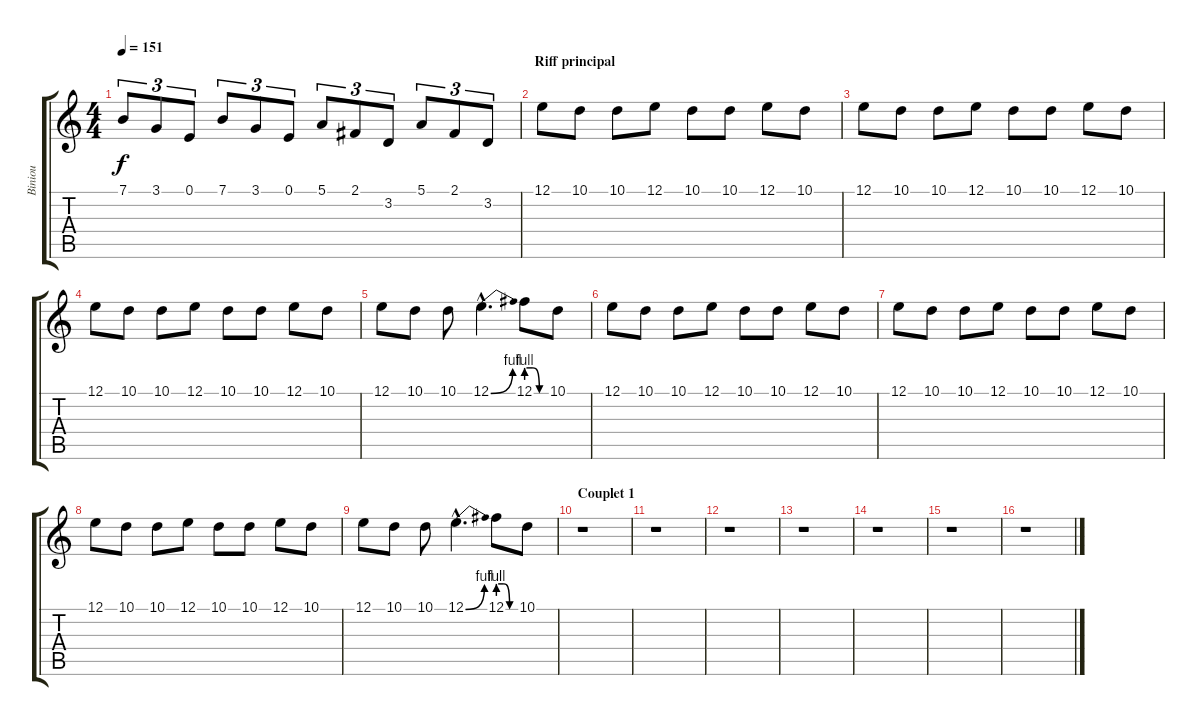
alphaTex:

\track ("Biniou" "Biniou") {instrument englishhorn}
\staff {score tabs}
\tuning (E4 B3 G3 D3 A2 E2) {hide}
\ts (4 4)
\tempo 151
\clef g2
\ks c
7.1.8{tu (3 2) dy f} 3.1.8{tu (3 2)} 0.1.8{tu (3 2)} 7.1.8{tu (3 2)} 3.1.8{tu (3 2)} 0.1.8{tu (3 2)} 5.1.8{tu (3 2)} 2.1.8{tu (3 2)} 3.2.8{tu (3 2)} 5.1.8{tu (3 2)} 2.1.8{tu (3 2)} 3.2.8{tu (3 2)} |
\section ("" "Riff principal")
12.1.8 10.1.8 10.1.8 12.1.8 10.1.8 10.1.8 12.1.8 10.1.8 |
12.1.8 10.1.8 10.1.8 12.1.8 10.1.8 10.1.8 12.1.8 10.1.8 |
12.1.8 10.1.8 10.1.8 12.1.8 10.1.8 10.1.8 12.1.8 10.1.8 |
12.1.8 10.1.8 10.1.8 12.1{be (bend 0 0 60 4) hac}.4{d} 12.1{be (custom 0 4 20 4 40 0 60 0)}.8 10.1.8 |
12.1.8 10.1.8 10.1.8 12.1.8 10.1.8 10.1.8 12.1.8 10.1.8 |
12.1.8 10.1.8 10.1.8 12.1.8 10.1.8 10.1.8 12.1.8 10.1.8 |
12.1.8 10.1.8 10.1.8 12.1.8 10.1.8 10.1.8 12.1.8 10.1.8 |
12.1.8 10.1.8 10.1.8 12.1{be (bend 0 0 60 4) hac}.4{d} 12.1{be (custom 0 4 20 4 40 0 60 0)}.8 10.1.8 |
\section ("" "Couplet 1")
r.1 |
r.1 |
r.1 |
r.1 |
r.1 |
r.1 |
r.1
